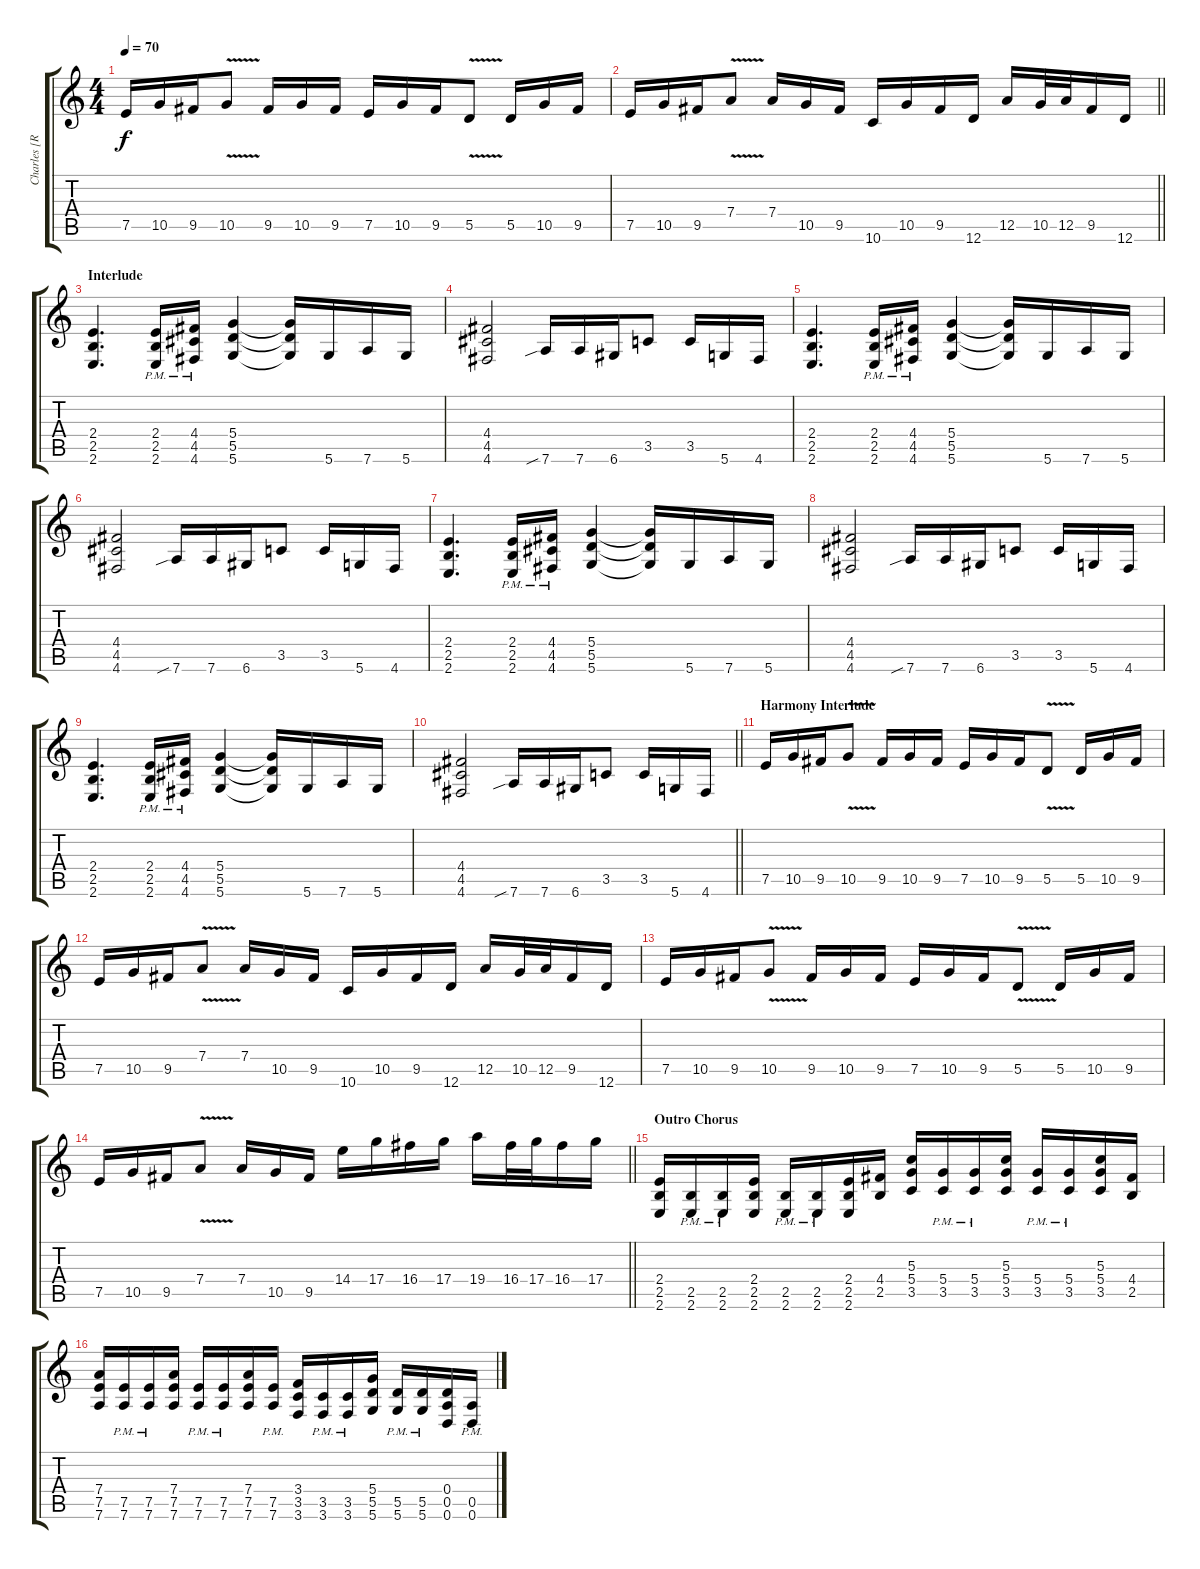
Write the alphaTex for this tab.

\track ("Charles [Rhythm Guitar]" "Charles [R") {instrument distortionguitar}
\staff {score tabs}
\tuning (E4 B3 G3 D3 A2 D2) {hide}
\ts (4 4)
\tempo 70
\clef g2
\ks c
7.5.16{dy f balance 14} 10.5.16 9.5.16 10.5{v}.8 9.5.16 10.5.16 9.5.16 7.5.16 10.5.16 9.5.16 5.5{v}.8 5.5.16 10.5.16 9.5.16 |
\barLineRight lightlight
7.5.16 10.5.16 9.5.16 7.4{v}.8 7.4.16 10.5.16 9.5.16 10.6.16 10.5.16 9.5.16 12.6.16 12.5.16 10.5.32 12.5.32 9.5.16 12.6.16 |
\section ("" "Interlude")
(2.4 2.5 2.6).4{d balance 8} (2.4{pm} 2.5{pm} 2.6{pm}).16 (4.4{pm} 4.5{pm} 4.6{pm}).16 (5.4 5.5 5.6).4 (5.4{t} 5.5{t} 5.6{t}).16 5.6.16 7.6.16 5.6.16 |
(4.4 4.5 4.6).2 7.6{sib}.16 7.6.16 6.6.16 3.5.8 3.5.16 5.6.16 4.6.16 |
(2.4 2.5 2.6).4{d} (2.4{pm} 2.5{pm} 2.6{pm}).16 (4.4{pm} 4.5{pm} 4.6{pm}).16 (5.4 5.5 5.6).4 (5.4{t} 5.5{t} 5.6{t}).16 5.6.16 7.6.16 5.6.16 |
(4.4 4.5 4.6).2 7.6{sib}.16 7.6.16 6.6.16 3.5.8 3.5.16 5.6.16 4.6.16 |
(2.4 2.5 2.6).4{d} (2.4{pm} 2.5{pm} 2.6{pm}).16 (4.4{pm} 4.5{pm} 4.6{pm}).16 (5.4 5.5 5.6).4 (5.4{t} 5.5{t} 5.6{t}).16 5.6.16 7.6.16 5.6.16 |
(4.4 4.5 4.6).2 7.6{sib}.16 7.6.16 6.6.16 3.5.8 3.5.16 5.6.16 4.6.16 |
(2.4 2.5 2.6).4{d} (2.4{pm} 2.5{pm} 2.6{pm}).16 (4.4{pm} 4.5{pm} 4.6{pm}).16 (5.4 5.5 5.6).4 (5.4{t} 5.5{t} 5.6{t}).16 5.6.16 7.6.16 5.6.16 |
\barLineRight lightlight
(4.4 4.5 4.6).2 7.6{sib}.16 7.6.16 6.6.16 3.5.8 3.5.16 5.6.16 4.6.16 |
\section ("" "Harmony Interlude")
7.5.16 10.5.16 9.5.16 10.5{v}.8 9.5.16 10.5.16 9.5.16 7.5.16 10.5.16 9.5.16 5.5{v}.8 5.5.16 10.5.16 9.5.16 |
7.5.16 10.5.16 9.5.16 7.4{v}.8 7.4.16 10.5.16 9.5.16 10.6.16 10.5.16 9.5.16 12.6.16 12.5.16 10.5.32 12.5.32 9.5.16 12.6.16 |
7.5.16{balance 14} 10.5.16 9.5.16 10.5{v}.8 9.5.16 10.5.16 9.5.16 7.5.16 10.5.16 9.5.16 5.5{v}.8 5.5.16 10.5.16 9.5.16 |
\barLineRight lightlight
7.5.16 10.5.16 9.5.16 7.4{v}.8 7.4.16 10.5.16 9.5.16 14.4.16 17.4.16 16.4.16 17.4.16 19.4.16 16.4.32 17.4.32 16.4.16 17.4.16 |
\section ("" "Outro Chorus")
(2.4 2.5 2.6).16{balance 8} (2.5{pm} 2.6{pm}).16 (2.5{pm} 2.6{pm}).16 (2.4 2.5 2.6).16 (2.5{pm} 2.6{pm}).16 (2.5{pm} 2.6{pm}).16 (2.4 2.5 2.6).16 (4.4 2.5).16 (5.3 5.4 3.5).16 (5.4{pm} 3.5{pm}).16 (5.4{pm} 3.5{pm}).16 (5.3 5.4 3.5).16 (5.4{pm} 3.5{pm}).16 (5.4{pm} 3.5{pm}).16 (5.3 5.4 3.5).16 (4.4 2.5).16 |
(7.4 7.5 7.6).16 (7.5{pm} 7.6{pm}).16 (7.5{pm} 7.6{pm}).16 (7.4 7.5 7.6).16 (7.5{pm} 7.6{pm}).16 (7.5{pm} 7.6{pm}).16 (7.4 7.5 7.6).16 (7.5{pm} 7.6{pm}).16 (3.4 3.5 3.6).16 (3.5{pm} 3.6{pm}).16 (3.5{pm} 3.6{pm}).16 (5.4 5.5 5.6).16 (5.5{pm} 5.6{pm}).16 (5.5{pm} 5.6{pm}).16 (0.4 0.5 0.6).16 (0.5{pm} 0.6{pm}).16
